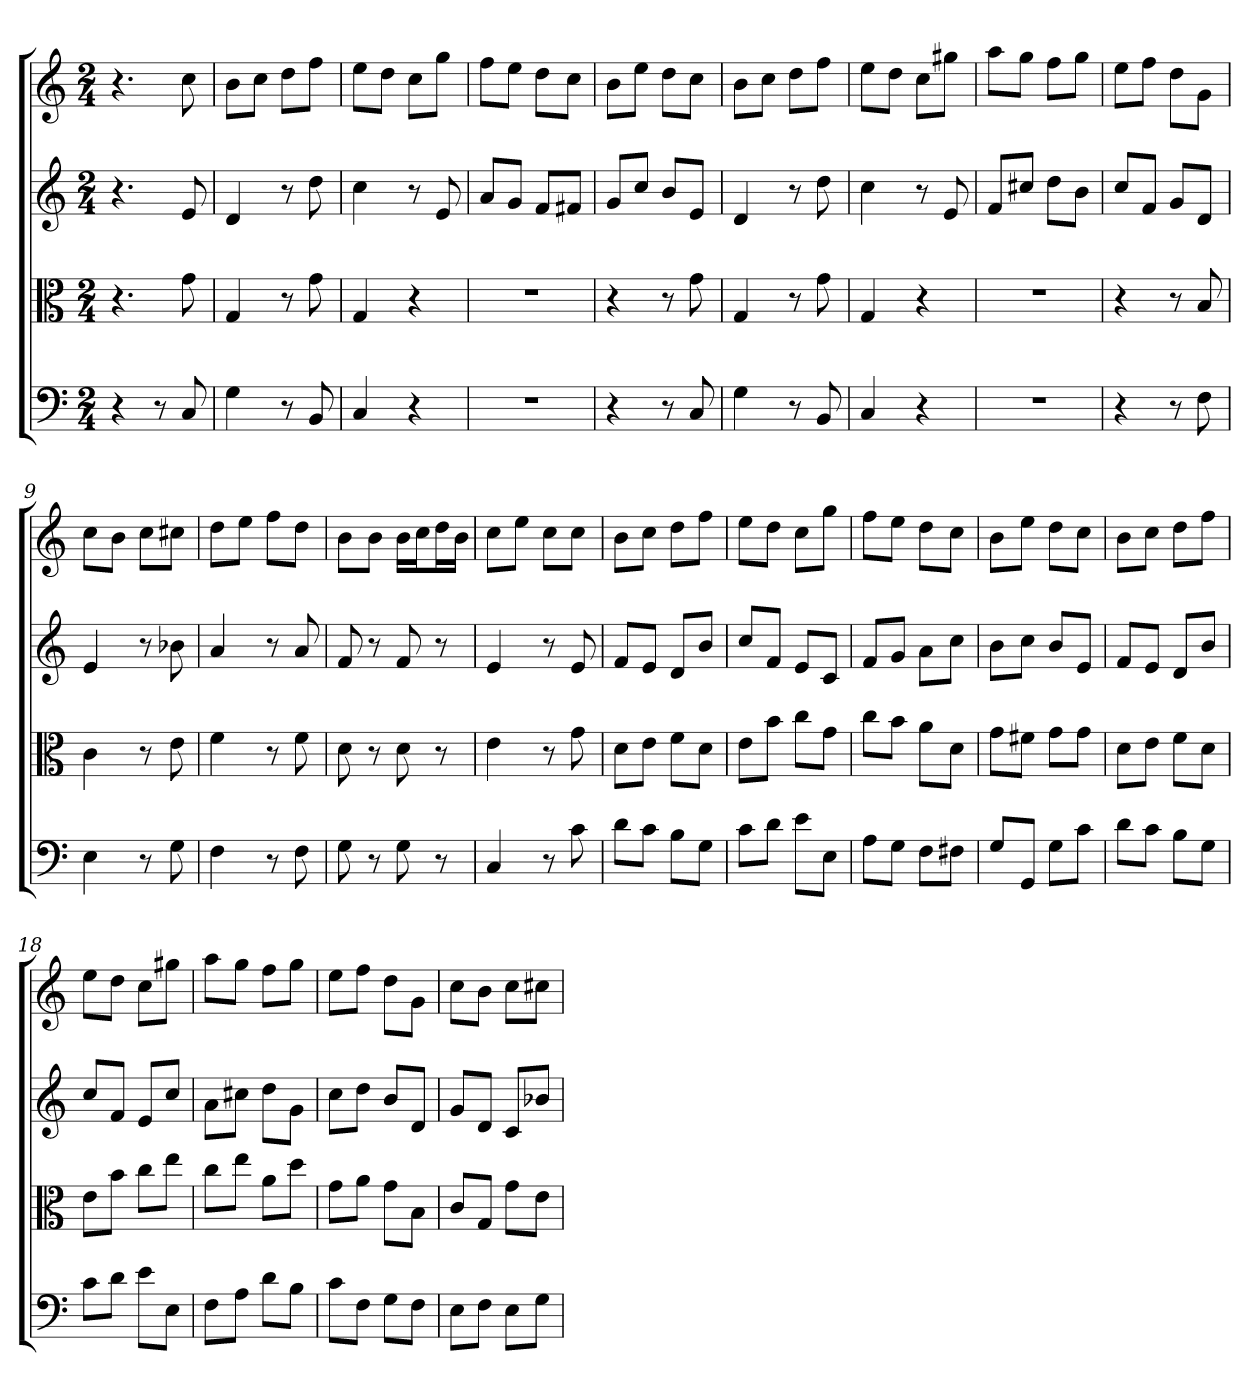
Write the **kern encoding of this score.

**kern	**kern	**kern	**kern
*part4	*part3	*part2	*part1
*staff4	*staff3	*staff2	*staff1
*clefF4	*clefC3	*	*
*k[]	*k[]	*k[]	*k[]
*C:	*C:	*C:	*C:
*M2/4	*M2/4	*M2/4	*M2/4
=	=	=	=
4r	4.r	4.r	4.r
8r	.	.	.
8C	8g	8e	8cc
=1	=1	=1	=1
4G	4G	4d	8bL
.	.	.	8ccJ
8r	8r	8r	8ddL
8BB	8g	8dd	8ffJ
=2	=2	=2	=2
4C	4G	4cc	8eeL
.	.	.	8ddJ
4r	4r	8r	8ccL
.	.	8e	8ggJ
=3	=3	=3	=3
2r	2r	8aL	8ffL
.	.	8gJ	8eeJ
.	.	8fL	8ddL
.	.	8f#XJ	8ccJ
=4	=4	=4	=4
4r	4r	8gL	8bL
.	.	8ccJ	8eeJ
8r	8r	8bL	8ddL
8C	8g	8eJ	8ccJ
=5	=5	=5	=5
4G	4G	4d	8bL
.	.	.	8ccJ
8r	8r	8r	8ddL
8BB	8g	8dd	8ffJ
=6	=6	=6	=6
4C	4G	4cc	8eeL
.	.	.	8ddJ
4r	4r	8r	8ccL
.	.	8e	8gg#XJ
=7	=7	=7	=7
2r	2r	8fL	8aaL
.	.	8cc#XJ	8ggJ
.	.	8ddL	8ffL
.	.	8bJ	8ggJ
=8	=8	=8	=8
4r	4r	8ccL	8eeL
.	.	8fJ	8ffJ
8r	8r	8gL	8ddL
8F	8B	8dJ	8gJ
=9	=9	=9	=9
4E	4c	4e	8ccL
.	.	.	8bJ
8r	8r	8r	8ccL
8G	8e	8b-X	8cc#XJ
=10	=10	=10	=10
4F	4f	4a	8ddL
.	.	.	8eeJ
8r	8r	8r	8ffL
8F	8f	8a	8ddJ
=11	=11	=11	=11
8G	8d	8f	8bL
8r	8r	8r	8bJ
8G	8d	8f	16bLL
.	.	.	16ccJ
8r	8r	8r	16ddL
.	.	.	16bJJ
=12	=12	=12	=12
4C	4e	4e	8ccL
.	.	.	8eeJ
8r	8r	8r	8ccL
8c	8g	8e	8ccJ
=13	=13	=13	=13
8d\L	8d\L	8fL	8bL
8c\J	8e\J	8eJ	8ccJ
8B\L	8f\L	8dL	8ddL
8G\J	8d\J	8bJ	8ffJ
=14	=14	=14	=14
8c\L	8e\L	8ccL	8eeL
8d\J	8b\J	8fJ	8ddJ
8e\L	8cc\L	8eL	8ccL
8E\J	8g\J	8cJ	8ggJ
=15	=15	=15	=15
8A\L	8cc\L	8fL	8ffL
8G\J	8b\J	8gJ	8eeJ
8F\L	8a\L	8aL	8ddL
8F#X\J	8d\J	8ccJ	8ccJ
=16	=16	=16	=16
8G/L	8g\L	8bL	8bL
8GG/J	8f#X\J	8ccJ	8eeJ
8G\L	8g\L	8bL	8ddL
8c\J	8g\J	8eJ	8ccJ
=17	=17	=17	=17
8d\L	8d\L	8fL	8bL
8c\J	8e\J	8eJ	8ccJ
8B\L	8f\L	8dL	8ddL
8G\J	8d\J	8bJ	8ffJ
=18	=18	=18	=18
8c\L	8e\L	8ccL	8eeL
8d\J	8b\J	8fJ	8ddJ
8e\L	8cc\L	8eL	8ccL
8E\J	8ee\J	8ccJ	8gg#XJ
=19	=19	=19	=19
8F\L	8cc\L	8aL	8aaL
8A\J	8ee\J	8cc#XJ	8ggJ
8d\L	8a\L	8ddL	8ffL
8B\J	8dd\J	8gJ	8ggJ
=20	=20	=20	=20
8c\L	8g\L	8ccL	8eeL
8F\J	8a\J	8ddJ	8ffJ
8G\L	8g\L	8bL	8ddL
8F\J	8B\J	8dJ	8gJ
=21	=21	=21	=21
8E\L	8c/L	8gL	8ccL
8F\J	8G/J	8dJ	8bJ
8E\L	8g\L	8cL	8ccL
8G\J	8e\J	8b-XJ	8cc#XJ
=	=	=	=
*-	*-	*-	*-
